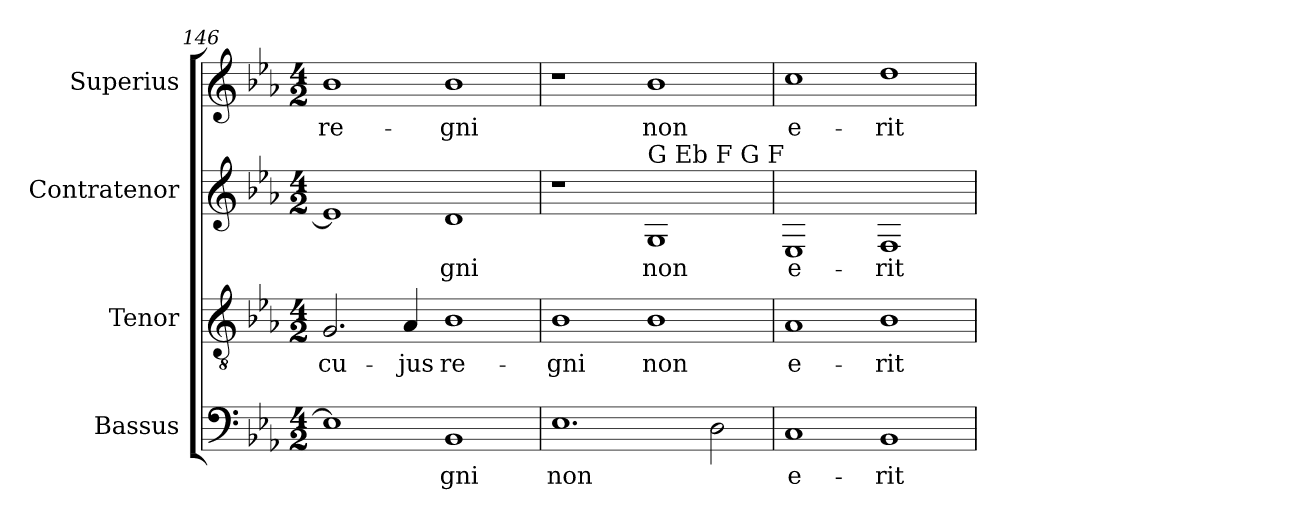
**kern	**text	**kern	**text	**kern	**text	**kern	**text
*part4	*part4	*part3	*part3	*part2	*part2	*part1	*part1
*staff4	*staff4	*staff3	*staff3	*staff2	*staff2	*staff1	*staff1
*I"Bassus	*	*I"Tenor	*	*I"Contratenor	*	*I"Superius	*
*I'B.	*	*I'T.	*	*	*	*	*
*clefF4	*	*clefGv2	*	*clefG2	*	*clefG2	*
*	*	*ITrd7c12	*	*ITrd7c12	*	*	*
*k[b-e-a-]	*	*k[b-e-a-]	*	*k[b-e-a-]	*	*k[b-e-a-]	*
*E-:	*	*E-:	*	*E-:	*	*E-:	*
*M4/2	*	*M4/2	*	*M4/2	*	*M4/2	*
=146	=146	=146	=146	=146	=146	=146	=146
!	!	!	!LO:LY:b:color=#000000	!	!	!	!
!	!	!	!	!	!	!	!LO:LY:b:color=#000000
1E-i]	.	2.GGi/	cu-	1E-i]	.	1b-i	re-
!	!	!	!LO:LY:b:color=#000000	!	!	!	!
.	.	4AA-i/	-jus	.	.	.	.
!	!LO:LY:b:color=#000000	!	!	!	!	!	!
!	!	!	!LO:LY:b:color=#000000	!	!	!	!
!	!	!	!	!	!LO:LY:b:color=#000000	!	!
!	!	!	!	!	!	!	!LO:LY:b:color=#000000
1BB-i	-gni	1BB-i	re-	1Di	-gni	1b-i	-gni
=147	=147	=147	=147	=147	=147	=147	=147
!	!LO:LY:b:color=#000000	!	!	!	!	!	!
!	!	!	!LO:LY:b:color=#000000	!	!	!	!
1.E-i	non	1BB-i	-gni	1r	.	1r	.
!	!	!	!LO:LY:b:color=#000000	!	!	!	!
!	!	!	!	!	!LO:LY:b:color=#000000	!	!
!	!	!	!	!LO:TX:a:t=G             Eb         F          G                F	!	!	!
!	!	!	!	!	!	!	!LO:LY:b:color=#000000
.	.	1BB-i	non	1GGi	non	1b-i	non
2Di\	.	.	.	.	.	.	.
=148	=148	=148	=148	=148	=148	=148	=148
!	!LO:LY:b:color=#000000	!	!	!	!	!	!
!	!	!	!LO:LY:b:color=#000000	!	!	!	!
!	!	!	!	!	!LO:LY:b:color=#000000	!	!
!	!	!	!	!	!	!	!LO:LY:b:color=#000000
1Ci	e-	1AA-i	e-	1EE-i	e-	1cci	e-
!	!LO:LY:b:color=#000000	!	!	!	!	!	!
!	!	!	!LO:LY:b:color=#000000	!	!	!	!
!	!	!	!	!	!LO:LY:b:color=#000000	!	!
!	!	!	!	!	!	!	!LO:LY:b:color=#000000
1BB-i	-rit	1BB-i	-rit	1FFi	-rit	1ddi	-rit
=	=	=	=	=	=	=	=
*-	*-	*-	*-	*-	*-	*-	*-
